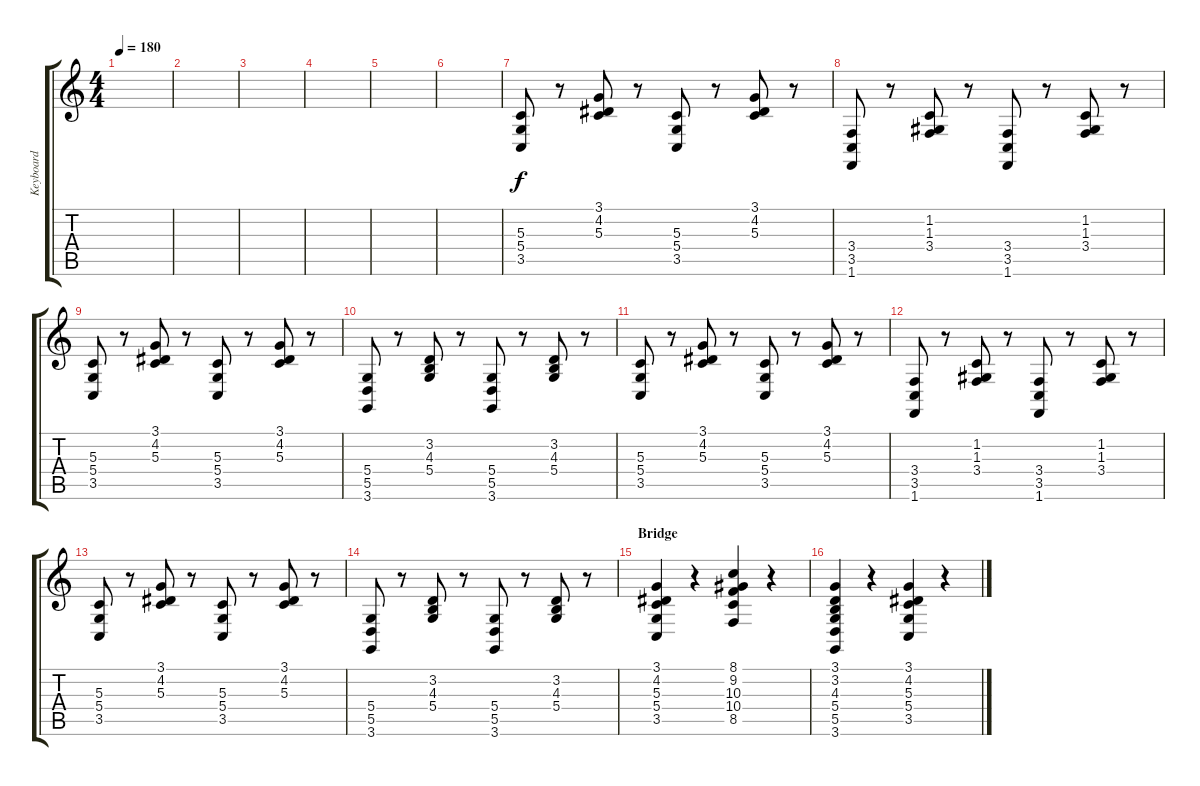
\track ("Keyboard" "Keyboard") {instrument stringensemble1}
\staff {score tabs}
\tuning (E4 B3 G3 D3 A2 E2) {hide}
\ts (4 4)
\tempo 180
\clef g2
\ks c
|
|
|
|
|
|
(5.3 5.4 3.5).8 r.8 (3.1 4.2 5.3).8 r.8 (5.3 5.4 3.5).8 r.8 (3.1 4.2 5.3).8 r.8 |
(3.4 3.5 1.6).8 r.8 (1.2 1.3 3.4).8 r.8 (3.4 3.5 1.6).8 r.8 (1.2 1.3 3.4).8 r.8 |
(5.3 5.4 3.5).8 r.8 (3.1 4.2 5.3).8 r.8 (5.3 5.4 3.5).8 r.8 (3.1 4.2 5.3).8 r.8 |
(5.4 5.5 3.6).8 r.8 (3.2 4.3 5.4).8 r.8 (5.4 5.5 3.6).8 r.8 (3.2 4.3 5.4).8 r.8 |
(5.3 5.4 3.5).8 r.8 (3.1 4.2 5.3).8 r.8 (5.3 5.4 3.5).8 r.8 (3.1 4.2 5.3).8 r.8 |
(3.4 3.5 1.6).8 r.8 (1.2 1.3 3.4).8 r.8 (3.4 3.5 1.6).8 r.8 (1.2 1.3 3.4).8 r.8 |
(5.3 5.4 3.5).8 r.8 (3.1 4.2 5.3).8 r.8 (5.3 5.4 3.5).8 r.8 (3.1 4.2 5.3).8 r.8 |
(5.4 5.5 3.6).8 r.8 (3.2 4.3 5.4).8 r.8 (5.4 5.5 3.6).8 r.8 (3.2 4.3 5.4).8 r.8 |
\section ("" "Bridge")
(3.1 4.2 5.3 5.4 3.5).4 r.4 (8.1 9.2 10.3 10.4 8.5).4 r.4 |
(3.1 3.2 4.3 5.4 5.5 3.6).4 r.4 (3.1 4.2 5.3 5.4 3.5).4 r.4
